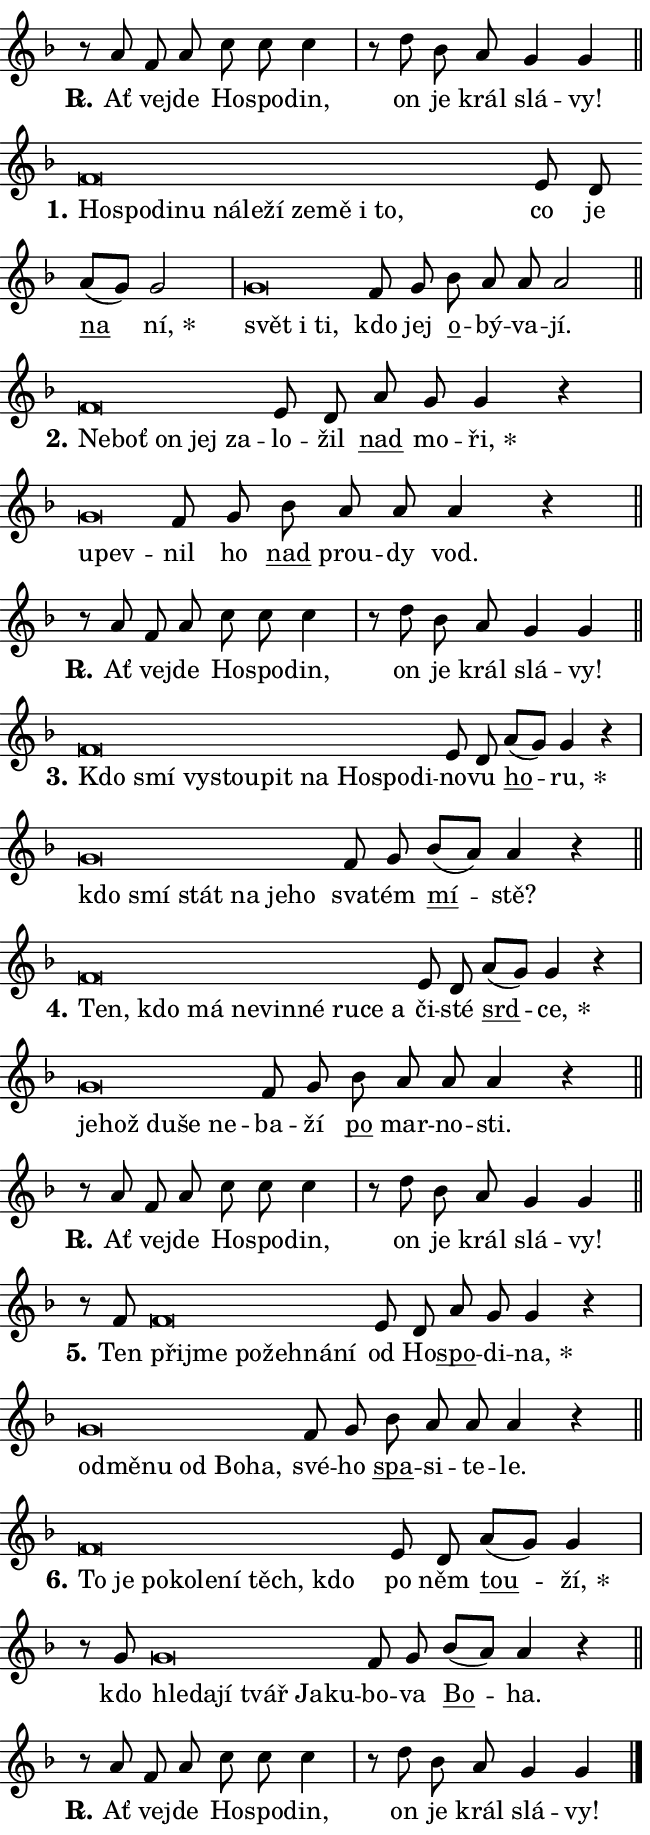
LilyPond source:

\version "2.24.0"
\header { tagline = "" }
\paper {
  indent = 0\cm
  top-margin = 0\cm
  right-margin = 0.13\cm % to fit lyric hyphens
  bottom-margin = 0\cm
  left-margin = 0\cm
  paper-width = 11\cm
  page-breaking = #ly:one-page-breaking
  system-system-spacing.basic-distance = #11
  score-system-spacing.basic-distance = #11
  ragged-last = ##f
}


%% Author: Thomas Morley
%% https://lists.gnu.org/archive/html/lilypond-user/2020-05/msg00002.html
#(define (line-position grob)
"Returns position of @var[grob} in current system:
   @code{'start}, if at first time-step
   @code{'end}, if at last time-step
   @code{'middle} otherwise
"
  (let* ((col (ly:item-get-column grob))
         (ln (ly:grob-object col 'left-neighbor))
         (rn (ly:grob-object col 'right-neighbor))
         (col-to-check-left (if (ly:grob? ln) ln col))
         (col-to-check-right (if (ly:grob? rn) rn col))
         (break-dir-left
           (and
             (ly:grob-property col-to-check-left 'non-musical #f)
             (ly:item-break-dir col-to-check-left)))
         (break-dir-right
           (and
             (ly:grob-property col-to-check-right 'non-musical #f)
             (ly:item-break-dir col-to-check-right))))
        (cond ((eqv? 1 break-dir-left) 'start)
              ((eqv? -1 break-dir-right) 'end)
              (else 'middle))))

#(define (tranparent-at-line-position vctor)
  (lambda (grob)
  "Relying on @code{line-position} select the relevant enry from @var{vctor}.
Used to determine transparency,"
    (case (line-position grob)
      ((end) (not (vector-ref vctor 0)))
      ((middle) (not (vector-ref vctor 1)))
      ((start) (not (vector-ref vctor 2))))))

noteHeadBreakVisibility =
#(define-music-function (break-visibility)(vector?)
"Makes @code{NoteHead}s transparent relying on @var{break-visibility}"
#{
  \override NoteHead.transparent =
    #(tranparent-at-line-position break-visibility)
#})

#(define delete-ledgers-for-transparent-note-heads
  (lambda (grob)
    "Reads whether a @code{NoteHead} is transparent.
If so this @code{NoteHead} is removed from @code{'note-heads} from
@var{grob}, which is supposed to be @code{LedgerLineSpanner}.
As a result ledgers are not printed for this @code{NoteHead}"
    (let* ((nhds-array (ly:grob-object grob 'note-heads))
           (nhds-list
             (if (ly:grob-array? nhds-array)
                 (ly:grob-array->list nhds-array)
                 '()))
           ;; Relies on the transparent-property being done before
           ;; Staff.LedgerLineSpanner.after-line-breaking is executed.
           ;; This is fragile ...
           (to-keep
             (remove
               (lambda (nhd)
                 (ly:grob-property nhd 'transparent #f))
               nhds-list)))
      ;; TODO find a better method to iterate over grob-arrays, similiar
      ;; to filter/remove etc for lists
      ;; For now rebuilt from scratch
      (set! (ly:grob-object grob 'note-heads)  '())
      (for-each
        (lambda (nhd)
          (ly:pointer-group-interface::add-grob grob 'note-heads nhd))
        to-keep))))

squashNotes = {
  \override NoteHead.X-extent = #'(-0.2 . 0.2)
  \override NoteHead.Y-extent = #'(-0.75 . 0)
  \override NoteHead.stencil =
    #(lambda (grob)
       (let ((pos (ly:grob-property grob 'staff-position)))
         (begin
           (if (< pos -7) (display "ERROR: Lower brevis then expected\n") (display ""))
           (if (<= pos -6) ly:text-interface::print ly:note-head::print))))
}
unSquashNotes = {
  \revert NoteHead.X-extent
  \revert NoteHead.Y-extent
  \revert NoteHead.stencil
}

hideNotes = \noteHeadBreakVisibility #begin-of-line-visible
unHideNotes = \noteHeadBreakVisibility #all-visible

% work-around for resetting accidentals
% https://lilypond.org/doc/v2.23/Documentation/notation/displaying-rhythms#unmetered-music
cadenzaMeasure = {
  \cadenzaOff
  \partial 1024 s1024
  \cadenzaOn
}

#(define-markup-command (accent layout props text) (markup?)
  "Underline accented syllable"
  (interpret-markup layout props
    #{\markup \override #'(offset . 4.3) \underline { #text }#}))

responsum = \markup \concat {
  "R" \hspace #-1.05 \path #0.1 #'((moveto 0 0.07) (lineto 0.9 0.8)) \hspace #0.05 "."
}

spaceSize = #0.6828661417322834 % exact space size for TeX Gyre Schola

\layout {
  \context {
    \Staff
    \remove "Time_signature_engraver"
    \override LedgerLineSpanner.after-line-breaking = #delete-ledgers-for-transparent-note-heads
  }
  \context {
    \Lyrics {
      \override LyricSpace.minimum-distance = \spaceSize
      \override LyricText.font-name = #"TeX Gyre Schola"
      \override LyricText.font-size = 1
      \override StanzaNumber.font-name = #"TeX Gyre Schola Bold"
      \override StanzaNumber.font-size = 1
    }
  }
  \context {
    \Score 
    \override NoteHead.text =
      #(lambda (grob) 
        (let ((pos (ly:grob-property grob 'staff-position)))
          #{\markup {
            \combine
              \halign #-0.55 \raise #(if (= pos -6) 0 0.5) \override #'(thickness . 2) \draw-line #'(3.2 . 0)
              \musicglyph "noteheads.sM1"
          }#}))
  }
}

% magnetic-lyrics.ily
%
%   written by
%     Jean Abou Samra <jean@abou-samra.fr>
%     Werner Lemberg <wl@gnu.org>
%
%   adapted by
%     Jiri Hon <jiri.hon@gmail.com>
%
% Version 2022-Apr-15

% https://www.mail-archive.com/lilypond-user@gnu.org/msg149350.html

#(define (Left_hyphen_pointer_engraver context)
   "Collect syllable-hyphen-syllable occurrences in lyrics and store
them in properties.  This engraver only looks to the left.  For
example, if the lyrics input is @code{foo -- bar}, it does the
following.

@itemize @bullet
@item
Set the @code{text} property of the @code{LyricHyphen} grob between
@q{foo} and @q{bar} to @code{foo}.

@item
Set the @code{left-hyphen} property of the @code{LyricText} grob with
text @q{foo} to the @code{LyricHyphen} grob between @q{foo} and
@q{bar}.
@end itemize

Use this auxiliary engraver in combination with the
@code{lyric-@/text::@/apply-@/magnetic-@/offset!} hook."
   (let ((hyphen #f)
         (text #f))
     (make-engraver
      (acknowledgers
       ((lyric-syllable-interface engraver grob source-engraver)
        (set! text grob)))
      (end-acknowledgers
       ((lyric-hyphen-interface engraver grob source-engraver)
        ;(when (not (grob::has-interface grob 'lyric-space-interface))
          (set! hyphen grob)));)
      ((stop-translation-timestep engraver)
       (when (and text hyphen)
         (ly:grob-set-object! text 'left-hyphen hyphen))
       (set! text #f)
       (set! hyphen #f)))))

#(define (lyric-text::apply-magnetic-offset! grob)
   "If the space between two syllables is less than the value in
property @code{LyricText@/.details@/.squash-threshold}, move the right
syllable to the left so that it gets concatenated with the left
syllable.

Use this function as a hook for
@code{LyricText@/.after-@/line-@/breaking} if the
@code{Left_@/hyphen_@/pointer_@/engraver} is active."
   (let ((hyphen (ly:grob-object grob 'left-hyphen #f)))
     (when hyphen
       (let ((left-text (ly:spanner-bound hyphen LEFT)))
         (when (grob::has-interface left-text 'lyric-syllable-interface)
           (let* ((common (ly:grob-common-refpoint grob left-text X))
                  (this-x-ext (ly:grob-extent grob common X))
                  (left-x-ext
                   (begin
                     ;; Trigger magnetism for left-text.
                     (ly:grob-property left-text 'after-line-breaking)
                     (ly:grob-extent left-text common X)))
                  ;; `delta` is the gap width between two syllables.
                  (delta (- (interval-start this-x-ext)
                            (interval-end left-x-ext)))
                  (details (ly:grob-property grob 'details))
                  (threshold (assoc-get 'squash-threshold details 0.2)))
             (when (< delta threshold)
               (let* (;; We have to manipulate the input text so that
                      ;; ligatures crossing syllable boundaries are not
                      ;; disabled.  For languages based on the Latin
                      ;; script this is essentially a beautification.
                      ;; However, for non-Western scripts it can be a
                      ;; necessity.
                      (lt (ly:grob-property left-text 'text))
                      (rt (ly:grob-property grob 'text))
                      (is-space (grob::has-interface hyphen 'lyric-space-interface))
                      (space (if is-space " " ""))
                      (extra-delta (if is-space spaceSize 0))
                      ;; Append new syllable.
                      (ltrt-space (if (and (string? lt) (string? rt))
                                (string-append lt space rt)
                                (make-concat-markup (list lt space rt))))
                      ;; Right-align `ltrt` to the right side.
                      (ltrt-space-markup (grob-interpret-markup
                               grob
                               (make-translate-markup
                                (cons (interval-length this-x-ext) 0)
                                (make-right-align-markup ltrt-space)))))
                 (begin
                   ;; Don't print `left-text`.
                   (ly:grob-set-property! left-text 'stencil #f)
                   ;; Set text and stencil (which holds all collected
                   ;; syllables so far) and shift it to the left.
                   (ly:grob-set-property! grob 'text ltrt-space)
                   (ly:grob-set-property! grob 'stencil ltrt-space-markup)
                   (ly:grob-translate-axis! grob (- (- delta extra-delta)) X))))))))))


#(define (lyric-hyphen::displace-bounds-first grob)
   ;; Make very sure this callback isn't triggered too early.
   (let ((left (ly:spanner-bound grob LEFT))
         (right (ly:spanner-bound grob RIGHT)))
     (ly:grob-property left 'after-line-breaking)
     (ly:grob-property right 'after-line-breaking)
     (ly:lyric-hyphen::print grob)))

squashThreshold = #0.4

\layout {
  \context {
    \Lyrics
    \consists #Left_hyphen_pointer_engraver
    \override LyricText.after-line-breaking =
      #lyric-text::apply-magnetic-offset!
    \override LyricHyphen.stencil = #lyric-hyphen::displace-bounds-first
    \override LyricText.details.squash-threshold = \squashThreshold
    \override LyricHyphen.minimum-distance = 0
    \override LyricHyphen.minimum-length = \squashThreshold
  }
}

squashText = \override LyricText.details.squash-threshold = 9999
unSquashText = \override LyricText.details.squash-threshold = \squashThreshold

leftText = \override LyricText.self-alignment-X = #LEFT
unLeftText = \revert LyricText.self-alignment-X

starOffset = #(lambda (grob) 
                (let ((x_offset (ly:self-alignment-interface::aligned-on-x-parent grob)))
                  (if (= x_offset 0) 0 (+ x_offset 1.2))))

star = #(define-music-function (syllable)(string?)
"Append star separator at the end of a syllable"
#{
  \once \override LyricText.X-offset = #starOffset
  \lyricmode { \markup {
    #syllable
    \override #'((font-name . "TeX Gyre Schola Bold")) \hspace #0.2 \lower #0.65 \larger "*"
  } }
#})

starAccent = #(define-music-function (syllable)(string?)
"Append star separator at the end of a syllable and make accent"
#{
  \once \override LyricText.X-offset = #starOffset
  \lyricmode { \markup {
    \accent #syllable
    \override #'((font-name . "TeX Gyre Schola Bold")) \hspace #0.2 \lower #0.65 \larger "*"
  } }
#})

breath = #(define-music-function (syllable)(string?)
"Append breathing indicator at the end of a syllable"
#{
  \lyricmode { \markup { #syllable "+" } }
#})

optionalBreath = #(define-music-function (syllable)(string?)
"Append optional breathing indicator at the end of a syllable"
#{
  \lyricmode { \markup { #syllable "(+)" } }
#})


\score {
    <<
        \new Voice = "melody" { \cadenzaOn \key f \major \relative { r8 a' f a c c c4 \cadenzaMeasure \bar "|" r8 d bes a g4 g \cadenzaMeasure \bar "||" \break } }
        \new Lyrics \lyricsto "melody" { \lyricmode { \set stanza = \responsum
Ať ve -- jde Ho -- spo -- din, on je král slá -- vy! } }
    >>
    \layout {}
}

\score {
    <<
        \new Voice = "melody" { \cadenzaOn \key f \major \relative { \squashNotes f'\breve*1/16 \hideNotes \breve*1/16 \bar "" \breve*1/16 \bar "" \breve*1/16 \bar "" \breve*1/16 \bar "" \breve*1/16 \bar "" \breve*1/16 \bar "" \breve*1/16 \bar "" \breve*1/16 \bar "" \breve*1/16 \breve*1/16 \bar "" \unHideNotes \unSquashNotes e8 d \bar "" a'[( g)] g2 \cadenzaMeasure \bar "|" \squashNotes g\breve*1/16 \hideNotes \breve*1/16 \breve*1/16 \bar "" \unHideNotes \unSquashNotes f8 g \bar "" bes a a a2 \cadenzaMeasure \bar "||" \break } }
        \new Lyrics \lyricsto "melody" { \lyricmode { \set stanza = "1."
\leftText Ho -- \squashText spo -- di -- nu ná -- le -- ží ze -- mě i to, \unLeftText \unSquashText co je \markup \accent na \star ní, \leftText svět \squashText i ti, \unLeftText \unSquashText kdo jej \markup \accent o -- bý -- va -- jí. } }
    >>
    \layout {}
}

\score {
    <<
        \new Voice = "melody" { \cadenzaOn \key f \major \relative { \squashNotes f'\breve*1/16 \hideNotes \breve*1/16 \bar "" \breve*1/16 \bar "" \breve*1/16 \breve*1/16 \bar "" \unHideNotes \unSquashNotes e8 d \bar "" a' g g4 r \cadenzaMeasure \bar "|" \squashNotes g\breve*1/16 \hideNotes \breve*1/16 \bar "" \unHideNotes \unSquashNotes f8 g \bar "" bes a a a4 r \cadenzaMeasure \bar "||" \break } }
        \new Lyrics \lyricsto "melody" { \lyricmode { \set stanza = "2."
\leftText Ne -- \squashText boť on jej za -- \unLeftText \unSquashText lo -- žil \markup \accent nad mo -- \star ři, \leftText u -- \squashText pev -- \unLeftText \unSquashText nil ho \markup \accent nad prou -- dy vod. } }
    >>
    \layout {}
}

\score {
    <<
        \new Voice = "melody" { \cadenzaOn \key f \major \relative { r8 a' f a c c c4 \cadenzaMeasure \bar "|" r8 d bes a g4 g \cadenzaMeasure \bar "||" \break } }
        \new Lyrics \lyricsto "melody" { \lyricmode { \set stanza = \responsum
Ať ve -- jde Ho -- spo -- din, on je král slá -- vy! } }
    >>
    \layout {}
}

\score {
    <<
        \new Voice = "melody" { \cadenzaOn \key f \major \relative { \squashNotes f'\breve*1/16 \hideNotes \breve*1/16 \bar "" \breve*1/16 \bar "" \breve*1/16 \bar "" \breve*1/16 \bar "" \breve*1/16 \bar "" \breve*1/16 \bar "" \breve*1/16 \breve*1/16 \bar "" \unHideNotes \unSquashNotes e8 d \bar "" a'[( g)] g4 r \cadenzaMeasure \bar "|" \squashNotes g\breve*1/16 \hideNotes \breve*1/16 \bar "" \breve*1/16 \bar "" \breve*1/16 \bar "" \breve*1/16 \breve*1/16 \bar "" \unHideNotes \unSquashNotes f8 g \bar "" bes[( a)] a4 r \cadenzaMeasure \bar "||" \break } }
        \new Lyrics \lyricsto "melody" { \lyricmode { \set stanza = "3."
\leftText Kdo \squashText smí vy -- stou -- pit na Ho -- spo -- di -- \unLeftText \unSquashText no -- vu \markup \accent ho -- \star ru, \leftText kdo \squashText smí stát na je -- ho \unLeftText \unSquashText sva -- tém \markup \accent mí -- stě? } }
    >>
    \layout {}
}

\score {
    <<
        \new Voice = "melody" { \cadenzaOn \key f \major \relative { \squashNotes f'\breve*1/16 \hideNotes \breve*1/16 \bar "" \breve*1/16 \bar "" \breve*1/16 \bar "" \breve*1/16 \bar "" \breve*1/16 \bar "" \breve*1/16 \bar "" \breve*1/16 \breve*1/16 \bar "" \unHideNotes \unSquashNotes e8 d \bar "" a'[( g)] g4 r \cadenzaMeasure \bar "|" \squashNotes g\breve*1/16 \hideNotes \breve*1/16 \bar "" \breve*1/16 \bar "" \breve*1/16 \breve*1/16 \bar "" \unHideNotes \unSquashNotes f8 g \bar "" bes a a a4 r \cadenzaMeasure \bar "||" \break } }
        \new Lyrics \lyricsto "melody" { \lyricmode { \set stanza = "4."
\leftText Ten, \squashText kdo má ne -- vin -- né ru -- ce a \unLeftText \unSquashText či -- sté \markup \accent srd -- \star ce, \leftText je -- \squashText hož du -- še ne -- \unLeftText \unSquashText ba -- ží \markup \accent po mar -- no -- sti. } }
    >>
    \layout {}
}

\score {
    <<
        \new Voice = "melody" { \cadenzaOn \key f \major \relative { r8 a' f a c c c4 \cadenzaMeasure \bar "|" r8 d bes a g4 g \cadenzaMeasure \bar "||" \break } }
        \new Lyrics \lyricsto "melody" { \lyricmode { \set stanza = \responsum
Ať ve -- jde Ho -- spo -- din, on je král slá -- vy! } }
    >>
    \layout {}
}

\score {
    <<
        \new Voice = "melody" { \cadenzaOn \key f \major \relative { r8 f' \squashNotes f\breve*1/16 \hideNotes \breve*1/16 \bar "" \breve*1/16 \bar "" \breve*1/16 \bar "" \breve*1/16 \breve*1/16 \bar "" \unHideNotes \unSquashNotes e8 d \bar "" a' g g4 r \cadenzaMeasure \bar "|" \squashNotes g\breve*1/16 \hideNotes \breve*1/16 \bar "" \breve*1/16 \bar "" \breve*1/16 \bar "" \breve*1/16 \breve*1/16 \bar "" \unHideNotes \unSquashNotes f8 g \bar "" bes a a a4 r \cadenzaMeasure \bar "||" \break } }
        \new Lyrics \lyricsto "melody" { \lyricmode { \set stanza = "5."
Ten \leftText při -- \squashText jme po -- žeh -- ná -- ní \unLeftText \unSquashText od Ho -- \markup \accent spo -- di -- \star na, \leftText od -- \squashText mě -- nu od Bo -- ha, \unLeftText \unSquashText své -- ho \markup \accent spa -- si -- te -- le. } }
    >>
    \layout {}
}

\score {
    <<
        \new Voice = "melody" { \cadenzaOn \key f \major \relative { \squashNotes f'\breve*1/16 \hideNotes \breve*1/16 \bar "" \breve*1/16 \bar "" \breve*1/16 \bar "" \breve*1/16 \bar "" \breve*1/16 \bar "" \breve*1/16 \breve*1/16 \bar "" \unHideNotes \unSquashNotes e8 d \bar "" a'[( g)] g4 \cadenzaMeasure \bar "|" r8 g \squashNotes g\breve*1/16 \hideNotes \breve*1/16 \bar "" \breve*1/16 \bar "" \breve*1/16 \bar "" \breve*1/16 \breve*1/16 \bar "" \unHideNotes \unSquashNotes f8 g \bar "" bes[( a)] a4 r \cadenzaMeasure \bar "||" \break } }
        \new Lyrics \lyricsto "melody" { \lyricmode { \set stanza = "6."
\leftText To \squashText je po -- ko -- le -- ní těch, kdo \unLeftText \unSquashText po něm \markup \accent tou -- \star ží, kdo \leftText hle -- \squashText da -- jí tvář Ja -- ku -- \unLeftText \unSquashText bo -- va \markup \accent Bo -- ha. } }
    >>
    \layout {}
}

\score {
    <<
        \new Voice = "melody" { \cadenzaOn \key f \major \relative { r8 a' f a c c c4 \cadenzaMeasure \bar "|" r8 d bes a g4 g \cadenzaMeasure \bar "||" \break } \bar "|." }
        \new Lyrics \lyricsto "melody" { \lyricmode { \set stanza = \responsum
Ať ve -- jde Ho -- spo -- din, on je král slá -- vy! } }
    >>
    \layout {}
}
